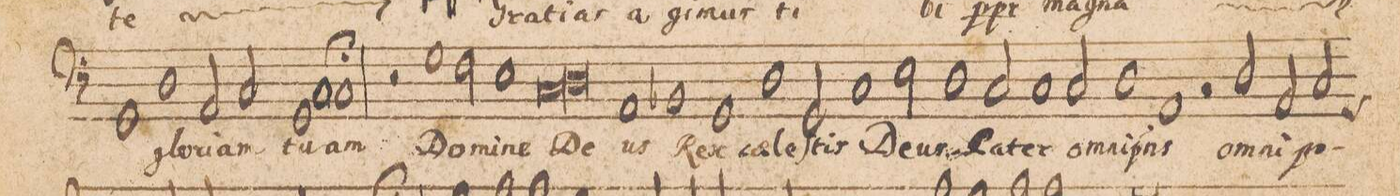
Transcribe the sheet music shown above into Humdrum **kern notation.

**kern	**text
*I"[BASSVS.]	*
*clefF4	*
*k[]	*
*met(c|)	*
*M2/1	*
1GG	-gnam
*	*Xij
=45-	=45-
1D	glo-
2AA/	-ri-
2C/	-am
=46-	=46-
1GG	tu-
1C	.
=47-	=47-
1C;	-am
2r	.
1G\	Do-
=48-	=48-
2F\	-mi-
1E	-ne
=49-	=49-
*lig	*
1C	De-
1D	.
*Xlig	*
=50-	=50-
1AA	-us
1BB-X	Rex
=51-	=51-
1GG	cae-
1D	-leſ-
=52-	=52-
2GG/	-tis
1C	De-
2E\	-us
=53-	=53-
1D	Pa-
2C/	-ter
1C/	om-
=54-	=54-
2C/	-ni-
1D	-p(o-
=55-	=55-
1AA	-te)ns
2r	.
2D/	om-
=56-	=56-
2AA/	-ni-
*custos:GG	*
2C/	-po-
*-	*-
